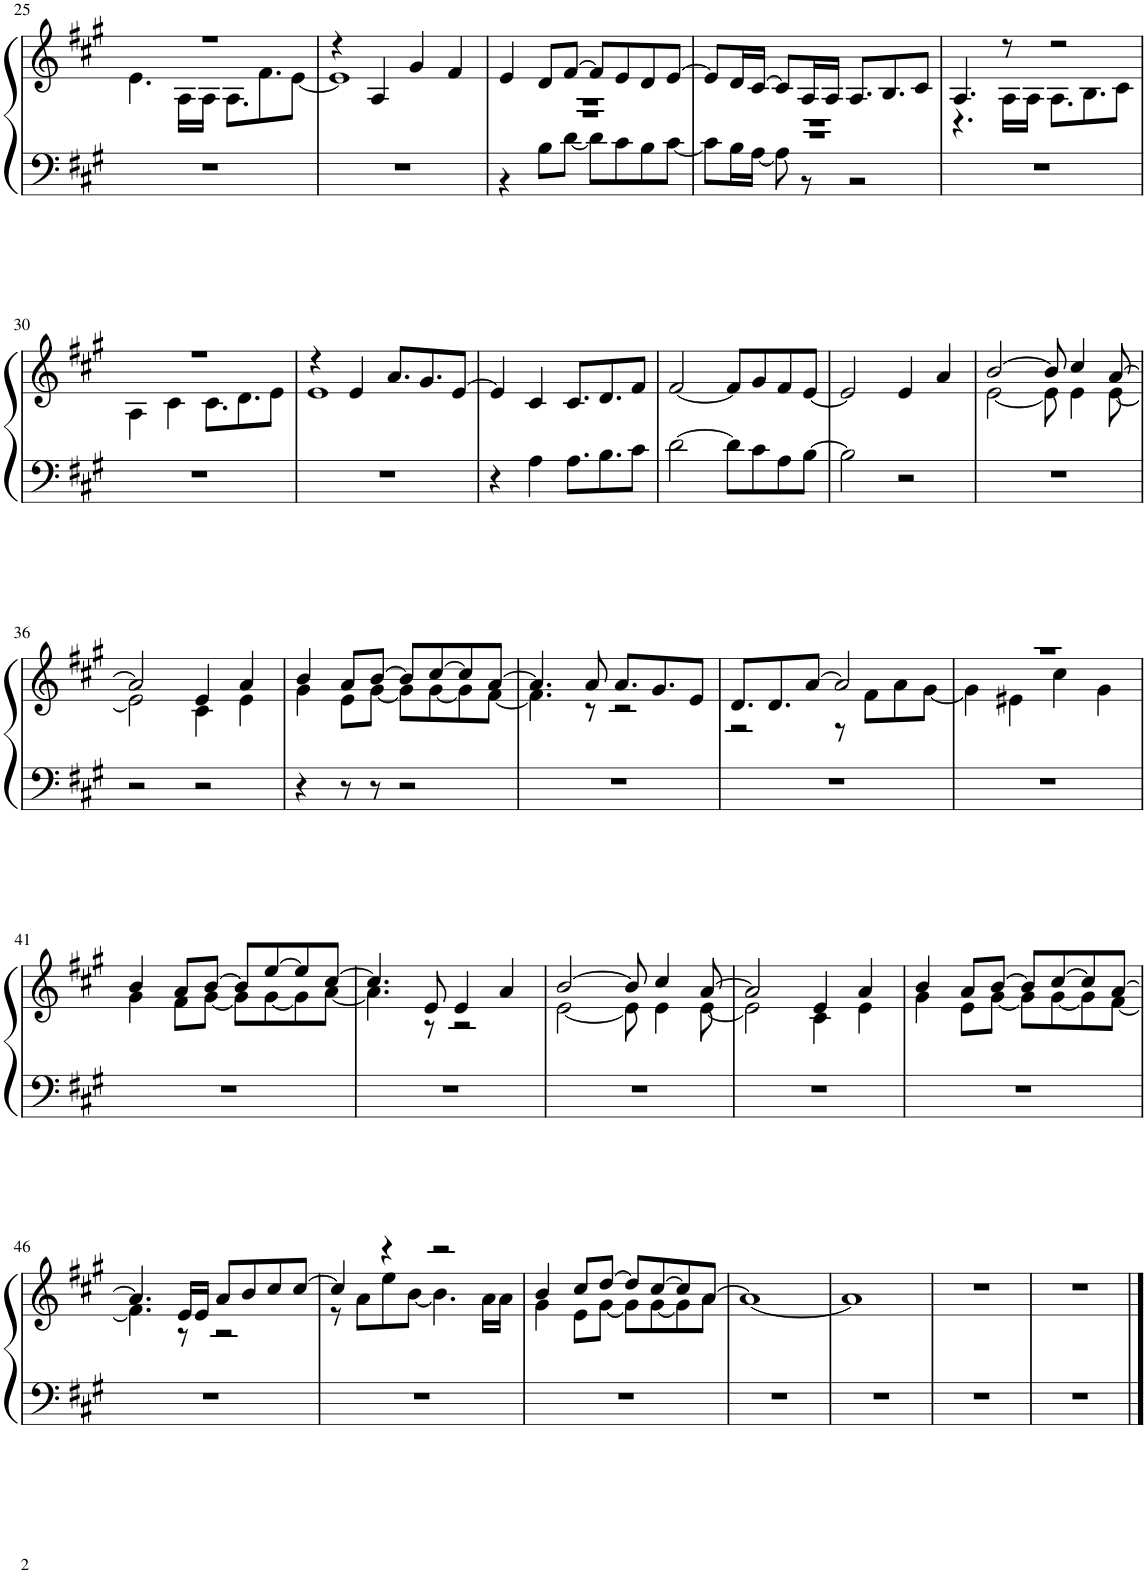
**kern	**kern
*part1	*part1
*staff2	*staff1
*I"Piano	*
*I'Pno.	*
!!LO:PB:g=z
*clefF4	*clefG2
*k[f#c#g#]	*k[f#c#g#]
*M4/4	*M4/4
=25	=25
*	*^
1r	1r	4.e\
.	.	16A\LL
.	.	16A\JJ
.	.	8.A\L
.	.	8.f#\
.	.	[8e\J
=26	=26	=26
1r	4r	1e]
.	4A/	.
.	4g#/	.
.	4f#/	.
=27	=27	=27
*^	*	*
1r	4r	4e/	1r
.	8B\L	8d/L	.
.	[8d\J	[8f#/J	.
.	8d\L]	8f#/L]	.
.	8c#\	8e/	.
.	8B\	8d/	.
.	[8c#\J	[8e/J	.
=28	=28	=28	=28
1r	8c#\L]	8e/L]	1r
.	16B\L	16d/L	.
.	[16A\JJ	[16c#/JJ	.
.	8A\]	8c#/L]	.
.	8r	16A/L	.
.	.	16A/JJ	.
.	2r	8.A/L	.
.	.	8.B/	.
.	.	8c#/J	.
*v	*v	*	*
=29	=29	=29
1r	4.A/	4.r
.	8r	16A\LL
.	.	16A\JJ
.	2r	8.A\L
.	.	8.B\
.	.	8c#\J
!!LO:LB:g=z	!!
=30	=30	=30
1r	1r	4A\
.	.	4c#\
.	.	8.c#\L
.	.	8.d\
.	.	8e\J
=31	=31	=31
1r	4r	1e
.	4e/	.
.	8.a/L	.
.	8.g#/	.
.	[8e/J	.
*	*v	*v
=32	=32
4r	4e/]
4A\	4c#/
8.A\L	8.c#/L
8.B\	8.d/
8c#\J	8f#/J
=33	=33
[2d\	[2f#/
8d\L]	8f#/L]
8c#\	8g#/
8A\	8f#/
[8B\J	[8e/J
=34	=34
2B\]	2e/]
2r	4e/
.	4a/
=35	=35
*	*^
1r	[2b/	[2e\
.	8b/]	8e\]
.	4cc#/	4e\
.	[8a/	[8e\
!!LO:LB:g=z	!!
=36	=36	=36
2r	2a/]	2e\]
2r	4e/	4c#\
.	4a/	4e\
=37	=37	=37
4r	4b/	4g#\
8r	8a/L	8e\L
8r	[8b/J	[8g#\J
2r	8b/L]	8g#\L]
.	[8cc#/	[8g#\
.	8cc#/]	8g#\]
.	[8a/J	[8f#\J
=38	=38	=38
1r	4.a/]	4.f#\]
.	8a/	8r
.	8.a/L	2r
.	8.g#/	.
.	8e/J	.
=39	=39	=39
1r	8.d/L	2r
.	8.d/	.
.	[8a/J	.
.	2a/]	8r
.	.	8f#\L
.	.	8a\
.	.	[8g#\J
=40	=40	=40
1r	1r	4g#\]
.	.	4e#X\
.	.	4cc#\
.	.	4g#\
!!LO:LB:g=z	!!
=41	=41	=41
1r	4b/	4g#\
.	8a/L	8f#\L
.	[8b/J	[8g#\J
.	8b/L]	8g#\L]
.	[8ee/	[8g#\
.	8ee/]	8g#\]
.	[8cc#/J	[8a\J
=42	=42	=42
1r	4.cc#/]	4.a\]
.	8e/	8r
.	4e/	2r
.	4a/	.
=43	=43	=43
1r	[2b/	[2e\
.	8b/]	8e\]
.	4cc#/	4e\
.	[8a/	[8e\
=44	=44	=44
1r	2a/]	2e\]
.	4e/	4c#\
.	4a/	4e\
=45	=45	=45
1r	4b/	4g#\
.	8a/L	8e\L
.	[8b/J	[8g#\J
.	8b/L]	8g#\L]
.	[8cc#/	[8g#\
.	8cc#/]	8g#\]
.	[8a/J	[8f#\J
!!LO:LB:g=z	!!
=46	=46	=46
1r	4.a/]	4.f#\]
.	16e/LL	8r
.	16e/JJ	.
.	8a/L	2r
.	8b/	.
.	8cc#/	.
.	[8cc#/J	.
=47	=47	=47
1r	4cc#/]	8r
.	.	8a\L
.	4r	8ee\
.	.	[8b\J
.	2r	4.b\]
.	.	16a\LL
.	.	16a\JJ
=48	=48	=48
1r	4b/	4g#\
.	8cc#/L	8e\L
.	[8dd/J	[8g#\J
.	8dd/L]	8g#\L]
.	[8cc#/	[8g#\
.	8cc#/]	8g#\]
.	[8a/J	8a\J
*	*v	*v
=49	=49
1r	1a_
=50	=50
1r	1a]
=51	=51
1r	1r
=52	=52
1r	1r
==	==
*-	*-
